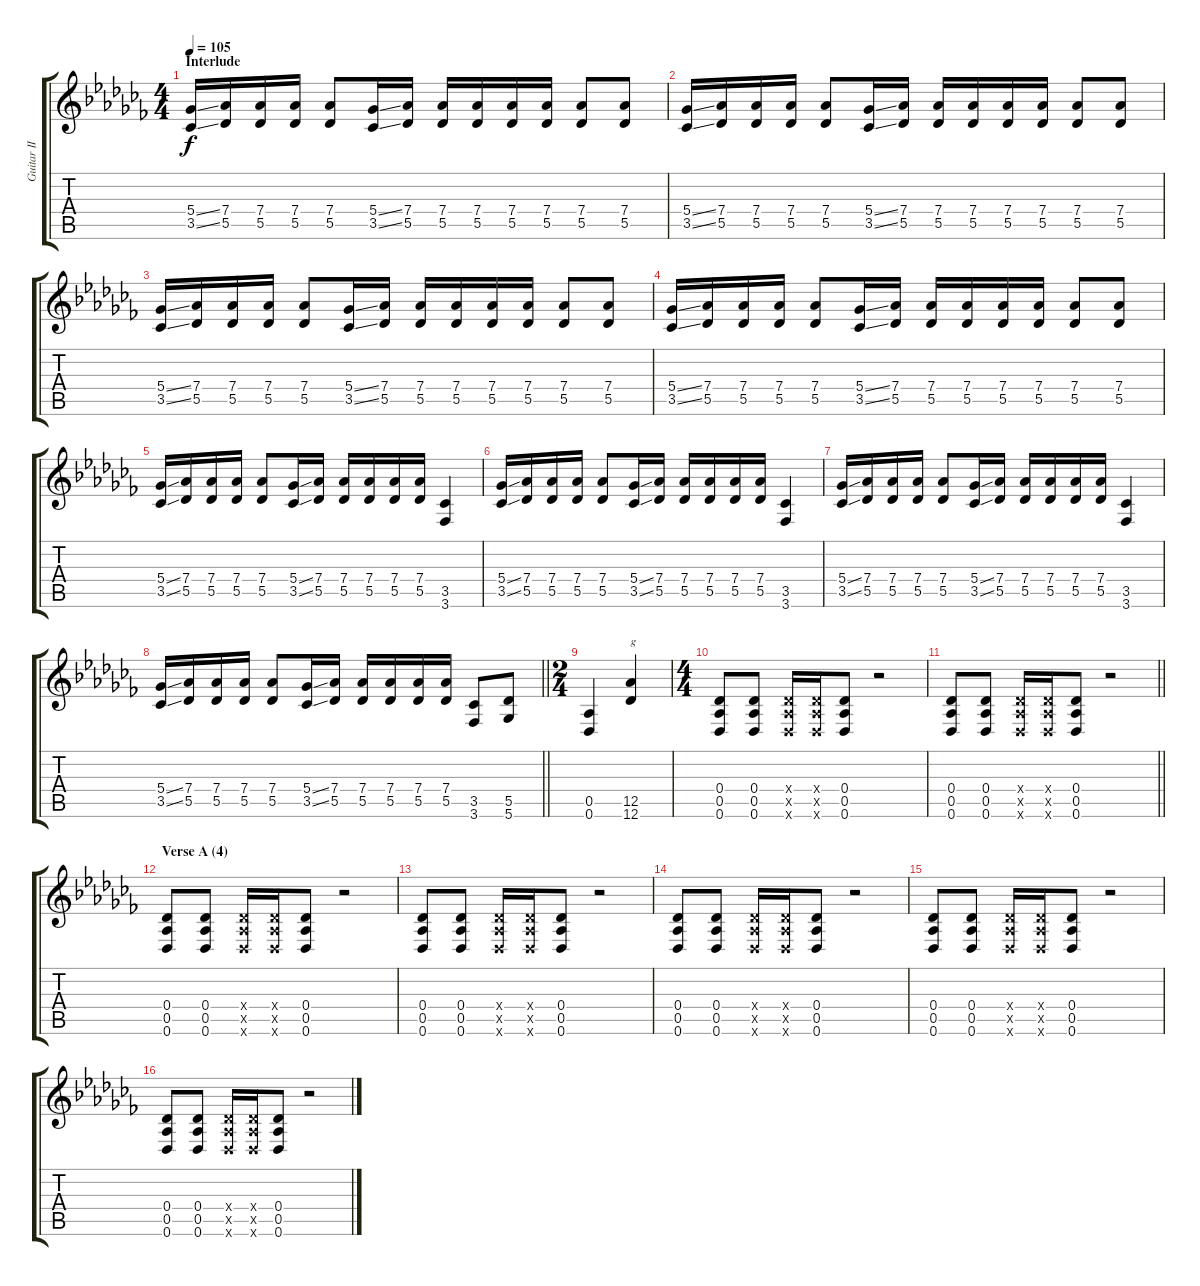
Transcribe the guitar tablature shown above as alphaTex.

\track ("Guitar II" "Guitar II") {instrument distortionguitar}
\staff {score tabs}
\tuning (Eb4 Bb3 Gb3 Db3 Ab2 Db2) {hide}
\ts (4 4)
\section ("" "Interlude")
\tempo 105
\clef g2
\ks abminor
(5.4{ss} 3.5{ss}).16{dy f} (7.4 5.5).16 (7.4 5.5).16 (7.4 5.5).16 (7.4 5.5).8 (5.4{ss} 3.5{ss}).16 (7.4 5.5).16 (7.4 5.5).16 (7.4 5.5).16 (7.4 5.5).16 (7.4 5.5).16 (7.4 5.5).8 (7.4 5.5).8 |
(5.4{ss} 3.5{ss}).16 (7.4 5.5).16 (7.4 5.5).16 (7.4 5.5).16 (7.4 5.5).8 (5.4{ss} 3.5{ss}).16 (7.4 5.5).16 (7.4 5.5).16 (7.4 5.5).16 (7.4 5.5).16 (7.4 5.5).16 (7.4 5.5).8 (7.4 5.5).8 |
(5.4{ss} 3.5{ss}).16 (7.4 5.5).16 (7.4 5.5).16 (7.4 5.5).16 (7.4 5.5).8 (5.4{ss} 3.5{ss}).16 (7.4 5.5).16 (7.4 5.5).16 (7.4 5.5).16 (7.4 5.5).16 (7.4 5.5).16 (7.4 5.5).8 (7.4 5.5).8 |
(5.4{ss} 3.5{ss}).16 (7.4 5.5).16 (7.4 5.5).16 (7.4 5.5).16 (7.4 5.5).8 (5.4{ss} 3.5{ss}).16 (7.4 5.5).16 (7.4 5.5).16 (7.4 5.5).16 (7.4 5.5).16 (7.4 5.5).16 (7.4 5.5).8 (7.4 5.5).8 |
(5.4{ss} 3.5{ss}).16 (7.4 5.5).16 (7.4 5.5).16 (7.4 5.5).16 (7.4 5.5).8 (5.4{ss} 3.5{ss}).16 (7.4 5.5).16 (7.4 5.5).16 (7.4 5.5).16 (7.4 5.5).16 (7.4 5.5).16 (3.5 3.6).4 |
(5.4{ss} 3.5{ss}).16 (7.4 5.5).16 (7.4 5.5).16 (7.4 5.5).16 (7.4 5.5).8 (5.4{ss} 3.5{ss}).16 (7.4 5.5).16 (7.4 5.5).16 (7.4 5.5).16 (7.4 5.5).16 (7.4 5.5).16 (3.5 3.6).4 |
(5.4{ss} 3.5{ss}).16 (7.4 5.5).16 (7.4 5.5).16 (7.4 5.5).16 (7.4 5.5).8 (5.4{ss} 3.5{ss}).16 (7.4 5.5).16 (7.4 5.5).16 (7.4 5.5).16 (7.4 5.5).16 (7.4 5.5).16 (3.5 3.6).4 |
\barLineRight lightlight
(5.4{ss} 3.5{ss}).16 (7.4 5.5).16 (7.4 5.5).16 (7.4 5.5).16 (7.4 5.5).8 (5.4{ss} 3.5{ss}).16 (7.4 5.5).16 (7.4 5.5).16 (7.4 5.5).16 (7.4 5.5).16 (7.4 5.5).16 (3.5 3.6).8 (5.5 5.6).8 |
\ts (2 4)
(0.5 0.6).4 (12.5 12.6).4{txt "g"} |
\ts (4 4)
(0.4 0.5 0.6).8 (0.4 0.5 0.6).8 (0.4{x} 0.5{x} 0.6{x}).16 (0.4{x} 0.5{x} 0.6{x}).16 (0.4 0.5 0.6).8 r.2 |
\barLineRight lightlight
(0.4 0.5 0.6).8 (0.4 0.5 0.6).8 (0.4{x} 0.5{x} 0.6{x}).16 (0.4{x} 0.5{x} 0.6{x}).16 (0.4 0.5 0.6).8 r.2 |
\section ("" "Verse A (4)")
(0.4 0.5 0.6).8 (0.4 0.5 0.6).8 (0.4{x} 0.5{x} 0.6{x}).16 (0.4{x} 0.5{x} 0.6{x}).16 (0.4 0.5 0.6).8 r.2 |
(0.4 0.5 0.6).8 (0.4 0.5 0.6).8 (0.4{x} 0.5{x} 0.6{x}).16 (0.4{x} 0.5{x} 0.6{x}).16 (0.4 0.5 0.6).8 r.2 |
(0.4 0.5 0.6).8 (0.4 0.5 0.6).8 (0.4{x} 0.5{x} 0.6{x}).16 (0.4{x} 0.5{x} 0.6{x}).16 (0.4 0.5 0.6).8 r.2 |
(0.4 0.5 0.6).8 (0.4 0.5 0.6).8 (0.4{x} 0.5{x} 0.6{x}).16 (0.4{x} 0.5{x} 0.6{x}).16 (0.4 0.5 0.6).8 r.2 |
(0.4 0.5 0.6).8 (0.4 0.5 0.6).8 (0.4{x} 0.5{x} 0.6{x}).16 (0.4{x} 0.5{x} 0.6{x}).16 (0.4 0.5 0.6).8 r.2
